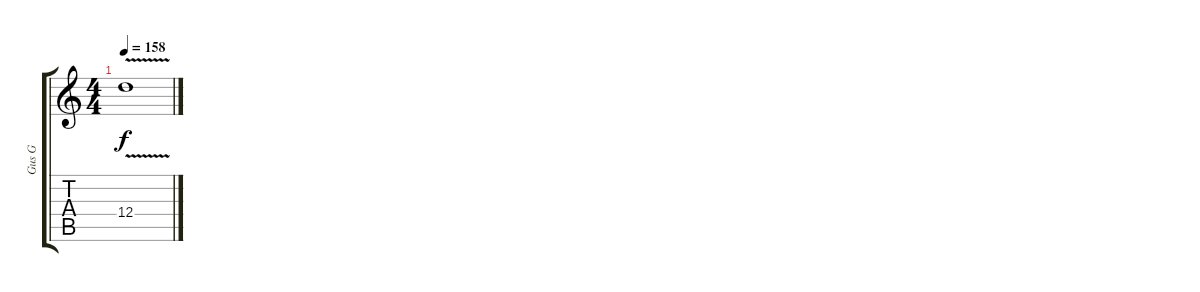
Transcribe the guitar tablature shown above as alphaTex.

\track ("Gus G" "Gus G") {instrument distortionguitar}
\staff {score tabs}
\tuning (E4 B3 G3 D3 A2 D2) {hide}
\ts (4 4)
\tempo 158
\clef g2
\ks c
12.4{v}.1{dy f}
